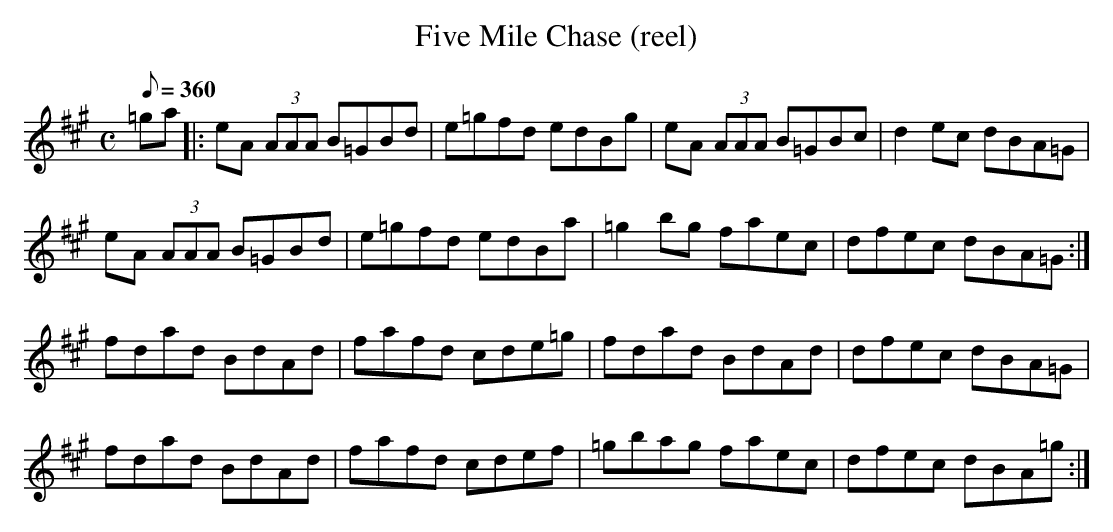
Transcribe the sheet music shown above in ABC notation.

X:1
T:Five Mile Chase (reel) % nf<bb
L:1/8
M:C
Q:360
K:A major
=ga|:eA (3AAA B=GBd|e=gfd edBg|eA (3AAA B=GBc|d2ec dBA=G|
eA (3AAA B=GBd|e=gfd edBa|=g2bg faec|dfec dBA=G:|
fdad BdAd|fafd cde=g|fdad BdAd|dfec dBA=G|
fdad BdAd|fafd cdef|=gbag faec|dfec dBA=g:|
